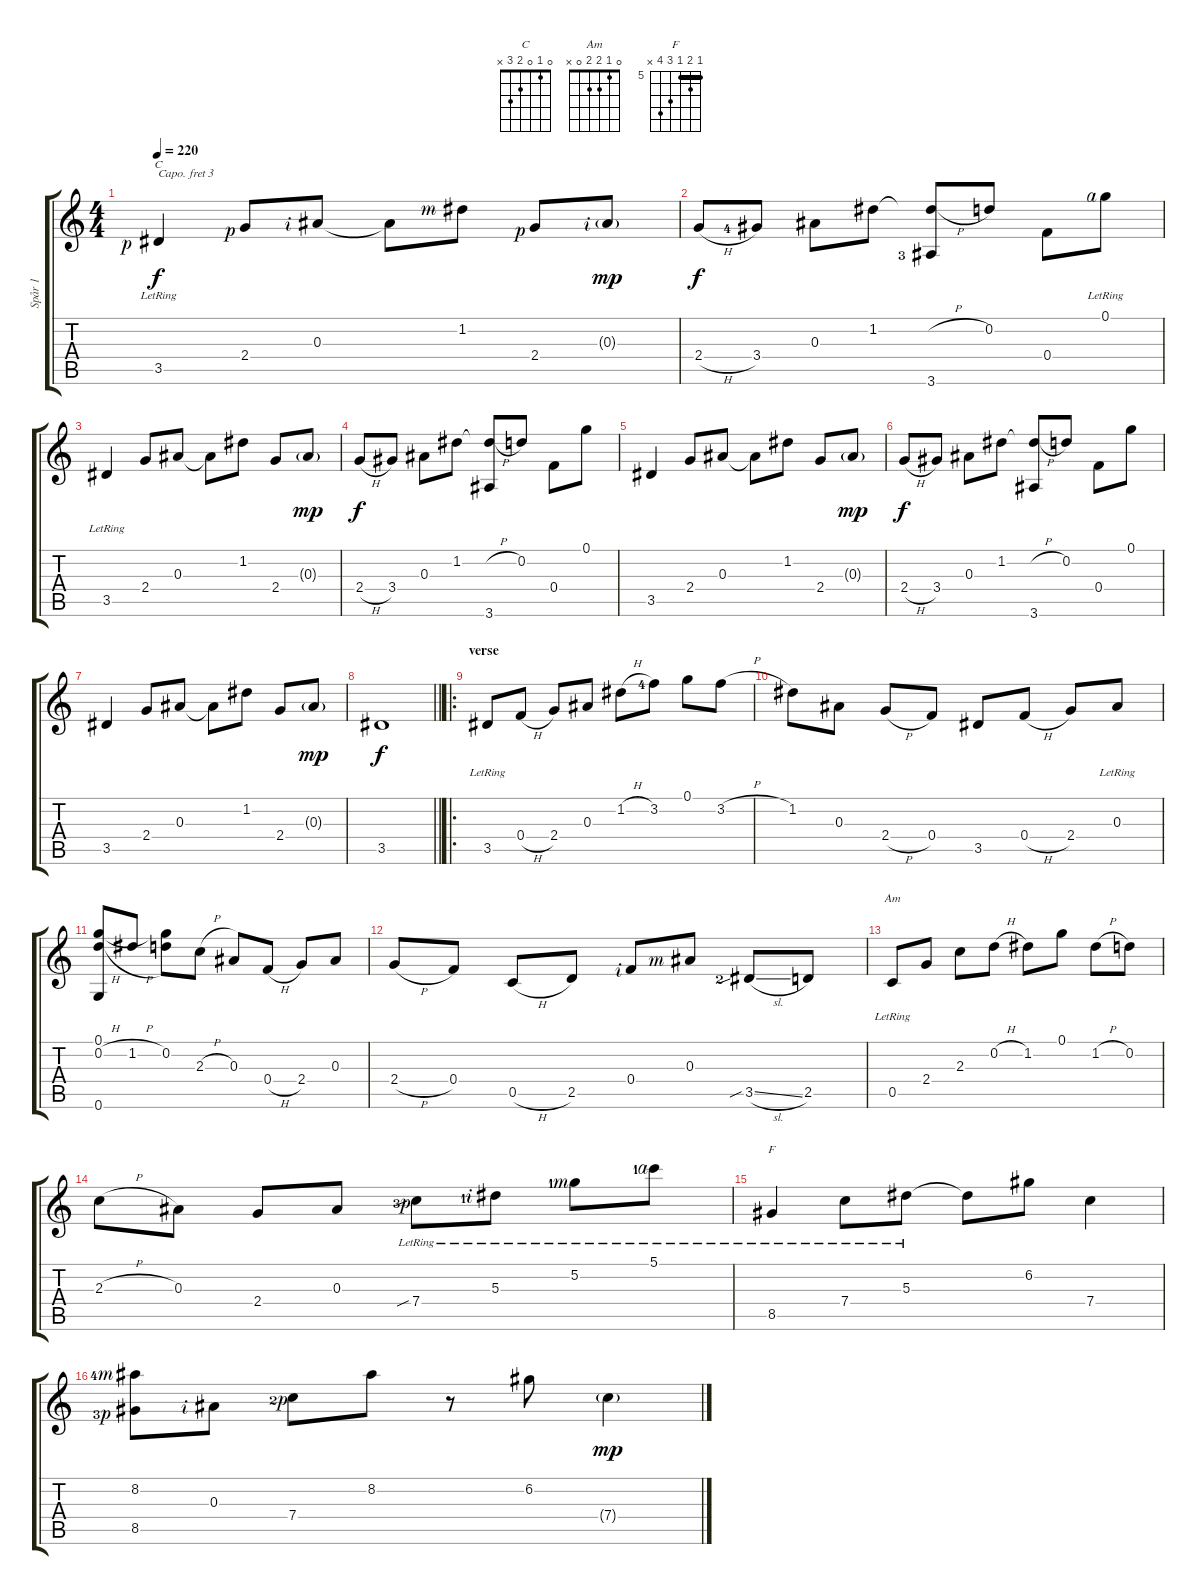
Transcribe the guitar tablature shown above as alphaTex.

\track ("Spår 1" "Spår 1") {instrument acousticguitarsteel}
\staff {score tabs}
\capo 3
\tuning (E4 B3 G3 D3 A2 E2) {hide}
\chord ("C" 0 1 0 2 3 x)
\chord ("Am" 0 1 2 2 0 x)
\chord ("F" 5 6 5 7 8 x) {firstfret 5 barre 5}
\ts (4 4)
\tempo 220
\clef g2
\ks c
3.5{lr rf 1}.4{ch "C" dy f instrument acousticguitarsteel} 2.4{rf 1}.8 0.3{rf 2}.8 0.3{t}.8 1.2{rf 3}.8 2.4{rf 1}.8 0.3{g rf 2}.8{dy mp} |
2.4{h}.8{dy f} 3.4{lf 5}.8 0.3.8 1.2.8 (1.2{h t} 3.6{lf 4}).8 0.2.8 0.4.8 0.1{lr rf 4}.8 |
3.5{lr}.4 2.4.8 0.3.8 0.3{t}.8 1.2.8 2.4.8 0.3{g}.8{dy mp} |
2.4{h}.8{dy f} 3.4.8 0.3.8 1.2.8 (1.2{h t} 3.6).8 0.2.8 0.4.8 0.1.8 |
3.5.4 2.4.8 0.3.8 0.3{t}.8 1.2.8 2.4.8 0.3{g}.8{dy mp} |
2.4{h}.8{dy f} 3.4.8 0.3.8 1.2.8 (1.2{h t} 3.6).8 0.2.8 0.4.8 0.1.8 |
3.5.4 2.4.8 0.3.8 0.3{t}.8 1.2.8 2.4.8 0.3{g}.8{dy mp} |
\barLineRight lightlight
3.5.1{dy f} |
\ro
\section ("" "verse")
3.5{lr}.8 0.4{h}.8 2.4.8 0.3.8 1.2{h}.8 3.2{lf 5}.8 0.1.8 3.2{h}.8 |
1.2.8 0.3.8 2.4{h}.8 0.4.8 3.5.8 0.4{h}.8 2.4.8 0.3{lr}.8 |
(0.1 0.2{h} 0.6).8 1.2{h}.8 (0.1{t} 0.2).8 2.3{h}.8 0.3.8 0.4{h}.8 2.4.8 0.3.8 |
2.4{h}.8 0.4.8 0.5{h}.8 2.5.8 0.4{rf 2}.8 0.3{rf 3}.8 3.5{sib sl lf 3}.8 2.5.8 |
0.5{lr}.8{ch "Am"} 2.4.8 2.3.8 0.2{h}.8 1.2.8 0.1.8 1.2{h}.8 0.2.8 |
2.3{h}.8 0.3.8 2.4.8 0.3.8 7.4{sib lr lf 4 rf 1}.8 5.3{lr lf 2 rf 2}.8 5.2{lr lf 2 rf 3}.8 5.1{lr lf 2 rf 4}.8 |
8.5{lr}.4{ch "F"} 7.4{lr}.8 5.3{lr}.8 5.3{t}.8 6.2.8 7.4.4 |
(8.2{lf 5 rf 3} 8.5{lf 4 rf 1}).8 0.3{rf 2}.8 7.4{lf 3 rf 1}.8 8.2.8 r.8 6.2.8 7.4{g}.4{dy mp}
